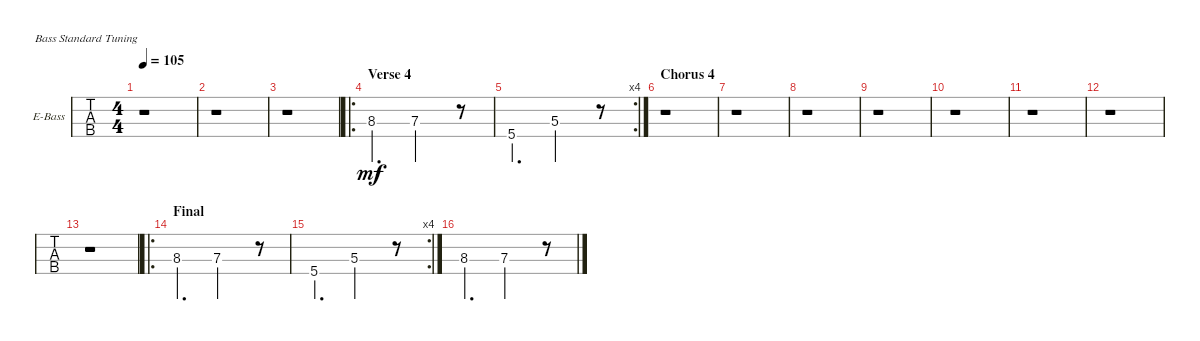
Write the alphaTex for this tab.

\defaultSystemsLayout 4
\bracketExtendMode groupsimilarinstruments
\firstSystemTrackNameOrientation horizontal
\otherSystemsTrackNameOrientation horizontal
\chordDiagramsInScore
\track ("Bass" "E-Bass") {instrument electricbassfinger}
\staff {tabs}
\tuning (G2 D2 A1 E1)
\ts (4 4)
\tempo 105
\clef f4
\ks c
r.1{dy mf} |
r.1 |
r.1 |
\ro
\section ("" "Verse 4")
8.3.4{d} 7.3.2 r.8 |
\rc 4
5.4.4{d} 5.3.2 r.8 |
\section ("" "Chorus 4")
r.1 |
r.1 |
r.1 |
r.1 |
r.1 |
r.1 |
r.1 |
r.1 |
\ro
\section ("" "Final")
8.3.4{d} 7.3.2 r.8 |
\rc 4
5.4.4{d} 5.3.2 r.8 |
8.3.4{d} 7.3.2 r.8
